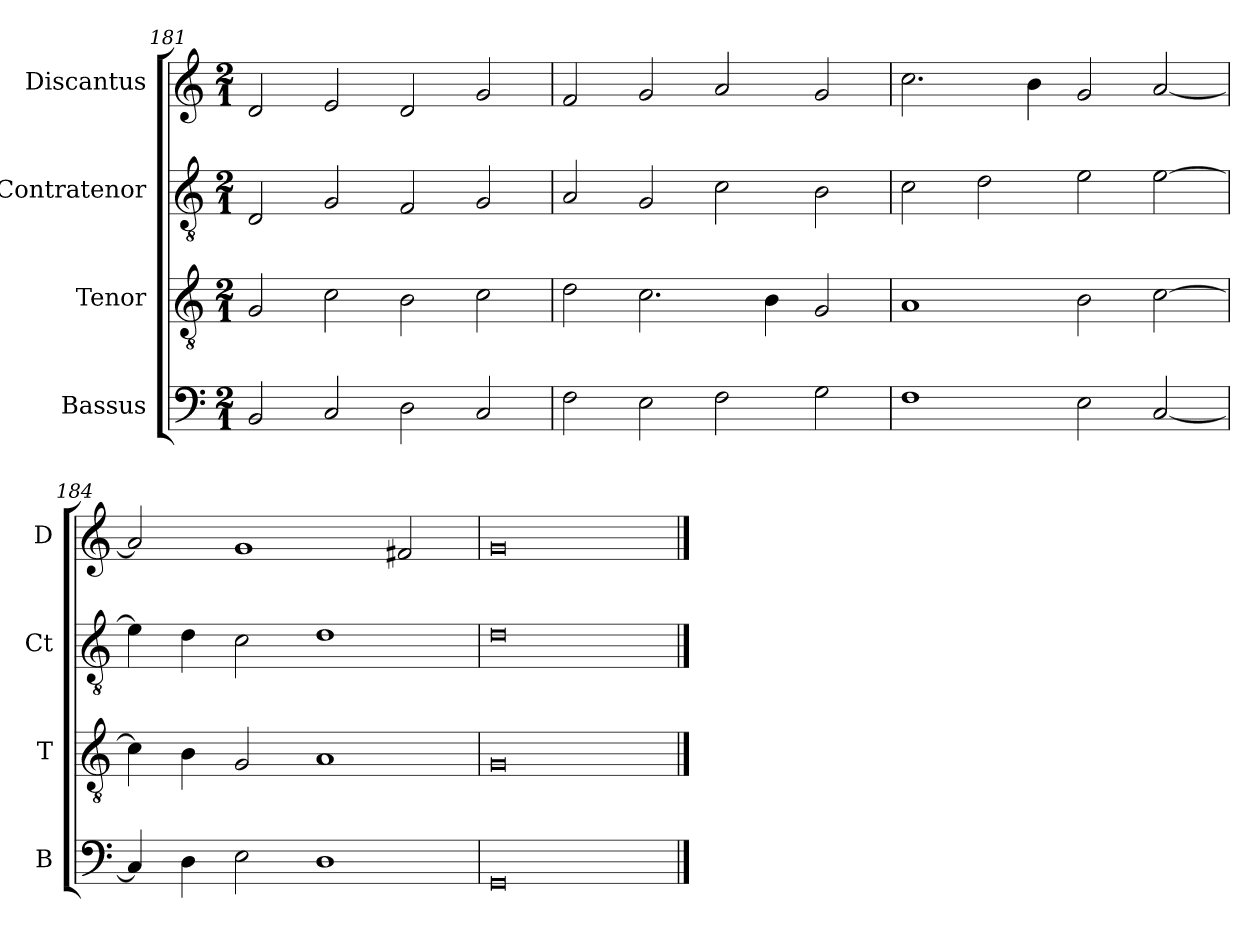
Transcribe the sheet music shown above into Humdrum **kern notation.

**kern	**kern	**kern	**kern
*part4	*part3	*part2	*part1
*staff4	*staff3	*staff2	*staff1
*I"Bassus	*I"Tenor	*I"Contratenor	*I"Discantus
*I'B	*I'T	*I'Ct	*I'D
*clefF4	*clefGv2	*clefGv2	*clefG2
*k[]	*k[]	*k[]	*k[]
*M2/1	*M2/1	*M2/1	*M2/1
=181	=181	=181	=181
2BB/	2G/	2D/	2d/
2C/	2c\	2G/	2e/
2D\	2B\	2F/	2d/
2C/	2c\	2G/	2g/
=182	=182	=182	=182
2F\	2d\	2A/	2f/
2E\	2.c\	2G/	2g/
2F\	.	2c\	2a/
.	4B\	.	.
2G\	2G/	2B\	2g/
=183	=183	=183	=183
1F	1A	2c\	2.cc\
.	.	2d\	.
.	.	.	4b\
2E\	2B\	2e\	2g/
[2C/	[2c\	[2e\	[2a/
=184	=184	=184	=184
4C/]	4c\]	4e\]	2a/]
4D\	4B\	4d\	.
2E\	2G/	2c\	1g
1D	1A	1d	.
.	.	.	2f#X/
=185	=185	=185	=185
0GG	0G	0d	0g
==	==	==	==
*-	*-	*-	*-
